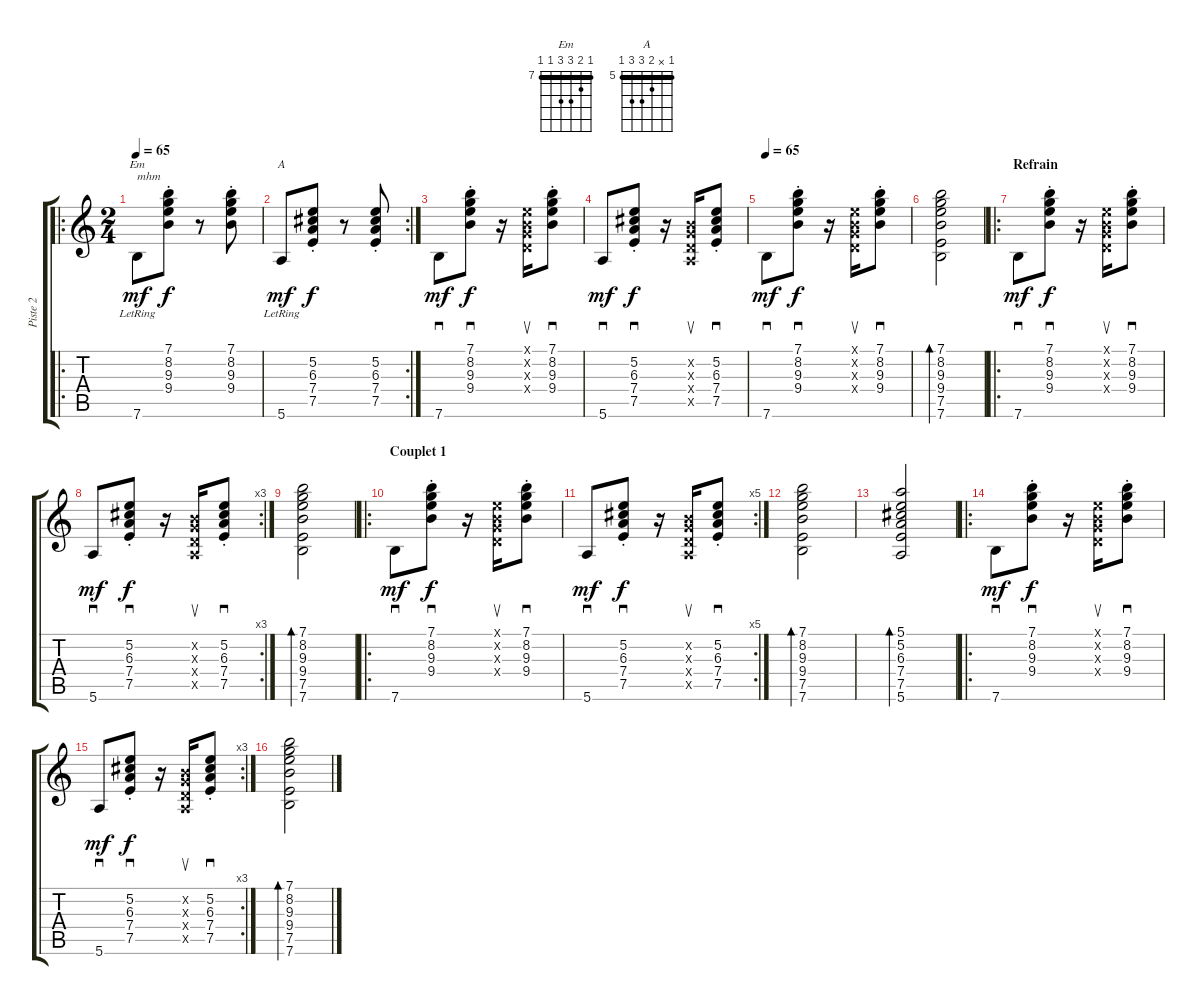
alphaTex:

\track ("Piste 2" "Piste 2") {instrument acousticguitarnylon}
\staff {score tabs}
\tuning (E4 B3 G3 D3 A2 E2) {hide}
\chord ("Em" 7 8 9 9 7 7) {firstfret 7 barre 7}
\chord ("A" 5 x 6 7 7 5) {firstfret 5 barre 5}
\ro
\ts (2 4)
\tempo 65
\clef g2
\ks c
7.6{lr}.8{ch "Em" txt "mhm" dy mf} (7.1{st} 8.2{st} 9.3{st} 9.4{st}).8{dy f} r.8 (7.1{st} 8.2{st} 9.3{st} 9.4{st}).8 |
\rc 2
5.6{lr}.8{ch "A" dy mf} (5.2{st} 6.3{st} 7.4{st} 7.5{st}).8{dy f} r.8 (5.2{st} 6.3{st} 7.4{st} 7.5{st}).8 |
7.6.8{sd dy mf} (7.1{st} 8.2{st} 9.3{st} 9.4{st}).8{sd dy f} r.16 (0.1{x} 0.2{x} 0.3{x} 0.4{x}).16{su} (7.1{st} 8.2{st} 9.3{st} 9.4{st}).8{sd} |
5.6.8{sd dy mf} (5.2{st} 6.3{st} 7.4{st} 7.5{st}).8{sd dy f} r.16 (0.2{x} 0.3{x} 0.4{x} 0.5{x}).16{su} (5.2{st} 6.3{st} 7.4{st} 7.5{st}).8{sd} |
\tempo 65
7.6.8{sd dy mf} (7.1{st} 8.2{st} 9.3{st} 9.4{st}).8{sd dy f} r.16 (0.1{x} 0.2{x} 0.3{x} 0.4{x}).16{su} (7.1{st} 8.2{st} 9.3{st} 9.4{st}).8{sd} |
(7.1 8.2 9.3 9.4 7.5 7.6).2{bd 120} |
\ro
\section ("" "Refrain")
7.6.8{sd dy mf} (7.1{st} 8.2{st} 9.3{st} 9.4{st}).8{sd dy f} r.16 (0.1{x} 0.2{x} 0.3{x} 0.4{x}).16{su} (7.1{st} 8.2{st} 9.3{st} 9.4{st}).8{sd} |
\rc 3
5.6.8{sd dy mf} (5.2{st} 6.3{st} 7.4{st} 7.5{st}).8{sd dy f} r.16 (0.2{x} 0.3{x} 0.4{x} 0.5{x}).16{su} (5.2{st} 6.3{st} 7.4{st} 7.5{st}).8{sd} |
(7.1 8.2 9.3 9.4 7.5 7.6).2{bd 120} |
\ro
\section ("" "Couplet 1")
7.6.8{sd dy mf} (7.1{st} 8.2{st} 9.3{st} 9.4{st}).8{sd dy f} r.16 (0.1{x} 0.2{x} 0.3{x} 0.4{x}).16{su} (7.1{st} 8.2{st} 9.3{st} 9.4{st}).8{sd} |
\rc 5
5.6.8{sd dy mf} (5.2{st} 6.3{st} 7.4{st} 7.5{st}).8{sd dy f} r.16 (0.2{x} 0.3{x} 0.4{x} 0.5{x}).16{su} (5.2{st} 6.3{st} 7.4{st} 7.5{st}).8{sd} |
(7.1 8.2 9.3 9.4 7.5 7.6).2{bd 120} |
(5.1 5.2 6.3 7.4 7.5 5.6).2{bd 120} |
\ro
7.6.8{sd dy mf} (7.1{st} 8.2{st} 9.3{st} 9.4{st}).8{sd dy f} r.16 (0.1{x} 0.2{x} 0.3{x} 0.4{x}).16{su} (7.1{st} 8.2{st} 9.3{st} 9.4{st}).8{sd} |
\rc 3
5.6.8{sd dy mf} (5.2{st} 6.3{st} 7.4{st} 7.5{st}).8{sd dy f} r.16 (0.2{x} 0.3{x} 0.4{x} 0.5{x}).16{su} (5.2{st} 6.3{st} 7.4{st} 7.5{st}).8{sd} |
(7.1 8.2 9.3 9.4 7.5 7.6).2{bd 120}
